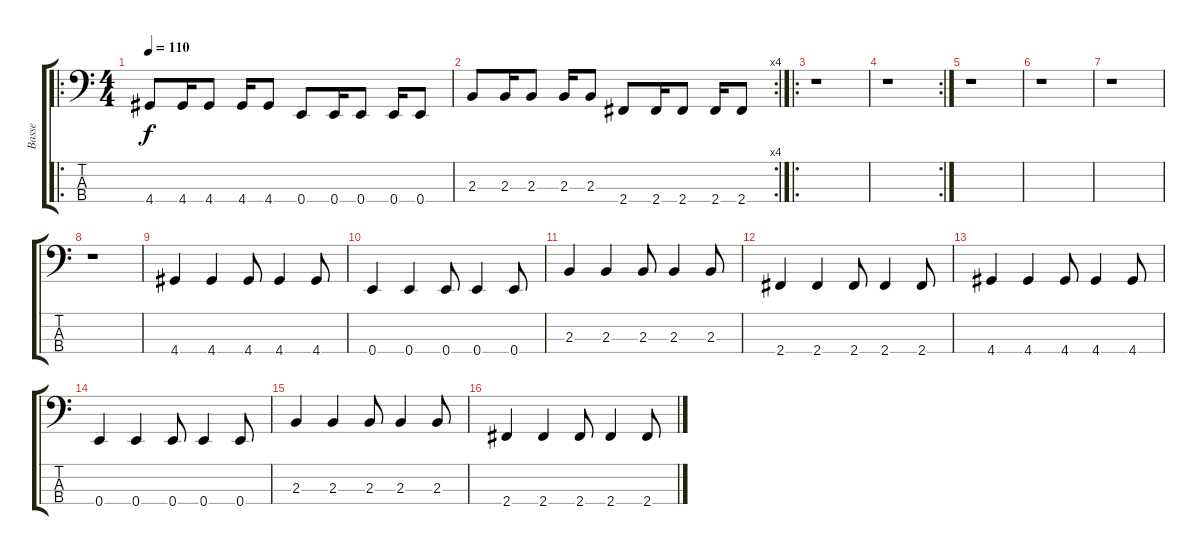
\track ("Basse" "Basse") {instrument electricbassfinger}
\staff {score tabs}
\tuning (G2 D2 A1 E1) {hide}
\ro
\ts (4 4)
\tempo 110
\clef f4
\ks c
4.4.8{dy f} 4.4.16 4.4.8 4.4.16 4.4.8 0.4.8 0.4.16 0.4.8 0.4.16 0.4.8 |
\rc 4
2.3.8 2.3.16 2.3.8 2.3.16 2.3.8 2.4.8 2.4.16 2.4.8 2.4.16 2.4.8 |
\ro
r.1 |
\rc 2
r.1 |
r.1 |
r.1 |
r.1 |
r.1 |
4.4.4 4.4.4 4.4.8 4.4.4 4.4.8 |
0.4.4 0.4.4 0.4.8 0.4.4 0.4.8 |
2.3.4 2.3.4 2.3.8 2.3.4 2.3.8 |
2.4.4 2.4.4 2.4.8 2.4.4 2.4.8 |
4.4.4 4.4.4 4.4.8 4.4.4 4.4.8 |
0.4.4 0.4.4 0.4.8 0.4.4 0.4.8 |
2.3.4 2.3.4 2.3.8 2.3.4 2.3.8 |
2.4.4 2.4.4 2.4.8 2.4.4 2.4.8
